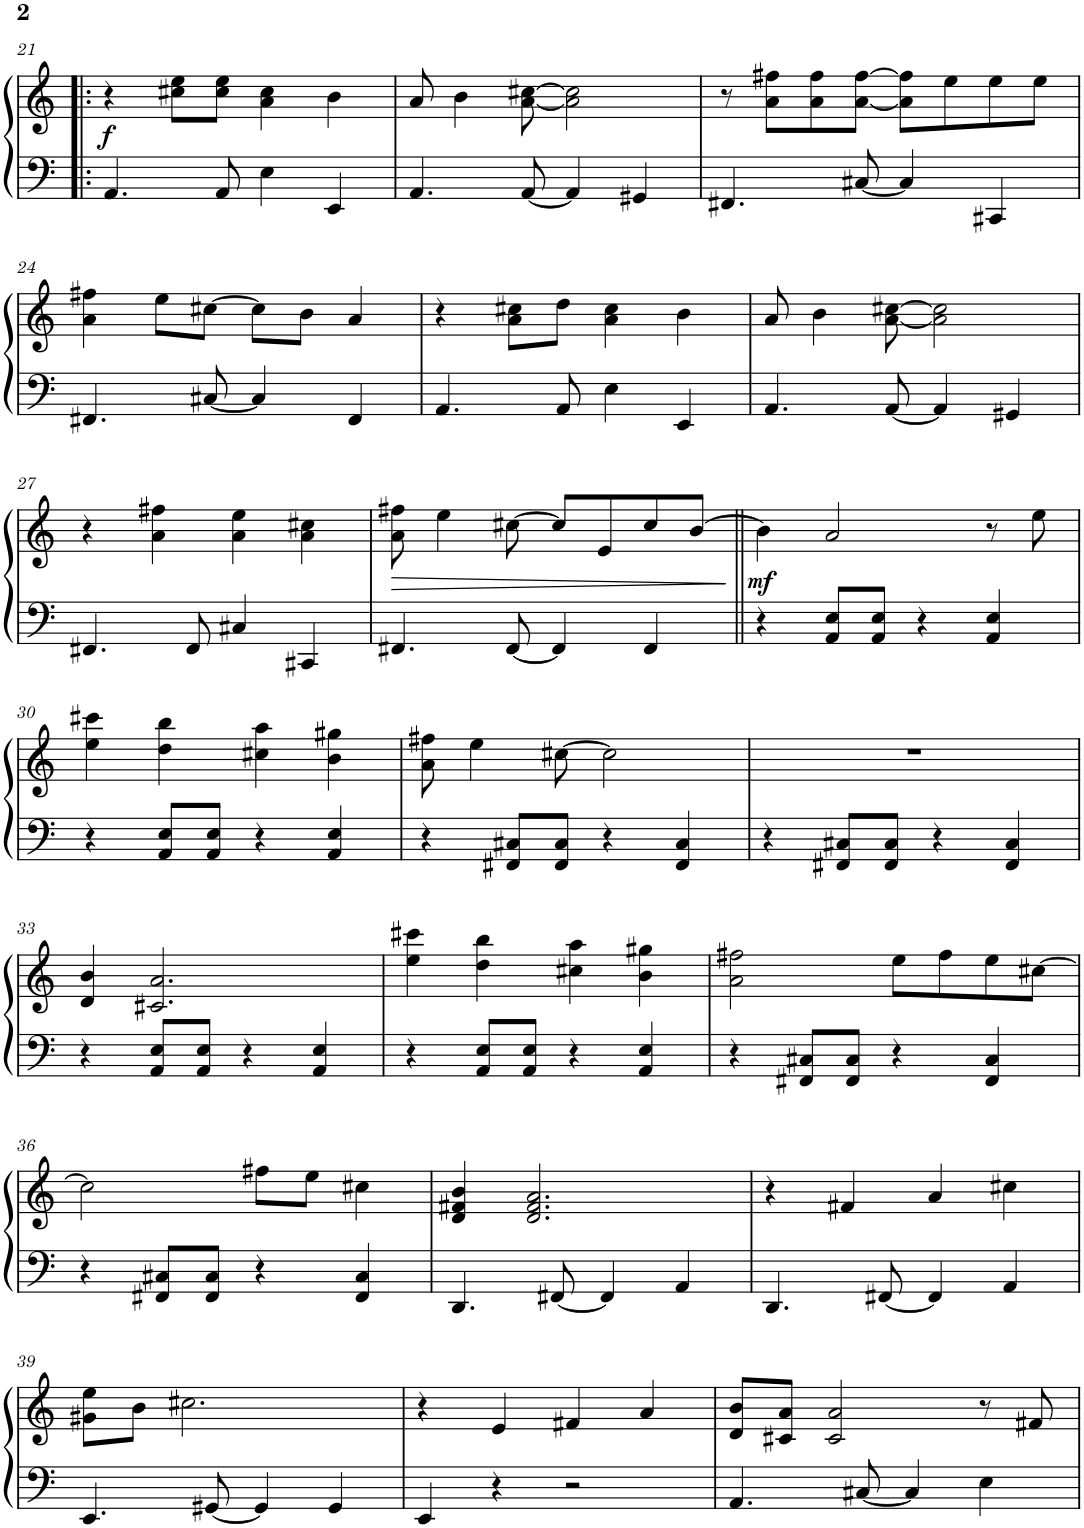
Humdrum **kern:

**kern	**kern	**dynam
*part1	*part1	*part1
*staff2	*staff1	*staff1/2
*I"Piano	*	*
*I'Pno.	*	*
!!LO:PB:g=z
*clefF4	*clefG2	*
*k[]	*k[]	*
*M4/4	*M4/4	*
=21!|:	=21!|:	=21!|:
!	!	!LO:DY:b
4.AA/	4r	f
.	8cc#X\ 8ee\L	.
8AA/	8cc#\ 8ee\J	.
4E\	4a\ 4cc#\	.
4EE/	4b\	.
=22	=22	=22
4.AA/	8a/	.
.	4b\	.
[8AA/	[8a\ [8cc#X\	.
4AA/]	2a\] 2cc#\]	.
4GG#X/	.	.
=23	=23	=23
4.FF#X/	8r	.
.	8a\ 8ff#X\L	.
.	8a\ 8ff#\	.
[8C#X/	[8a\ [8ff#\J	.
4C#/]	8a\] 8ff#\]L	.
.	8ee\	.
4CC#X/	8ee\	.
.	8ee\J	.
!!LO:LB:g=z
=24	=24	=24
4.FF#X/	4a\ 4ff#X\	.
.	8ee\L	.
[8C#X/	[8cc#X\J	.
4C#/]	8cc#\L]	.
.	8b\J	.
4FF#/	4a/	.
=25	=25	=25
4.AA/	4r	.
.	8a\ 8cc#X\L	.
8AA/	8dd\J	.
4E\	4a\ 4cc#\	.
4EE/	4b\	.
=26	=26	=26
4.AA/	8a/	.
.	4b\	.
[8AA/	[8a\ [8cc#X\	.
4AA/]	2a\] 2cc#\]	.
4GG#X/	.	.
!!LO:LB:g=z
=27	=27	=27
4.FF#X/	4r	.
.	4a\ 4ff#X\	.
8FF#/	.	.
4C#X/	4a\ 4ee\	.
4CC#X/	4a\ 4cc#X\	.
=28	=28	=28
!	!	!LO:HP:b
4.FF#X/	8a\ 8ff#X\	>
.	4ee\	.
[8FF#/	[8cc#X\	.
4FF#/]	8cc#/L]	.
.	8e/	.
4FF#/	8cc#/	.
.	[8b/J	.
.	.	]
=29||	=29||	=29||
!	!	!LO:DY:b
4r	4b\]	mf
8AA/ 8E/L	2a/	.
8AA/ 8E/J	.	.
4r	.	.
4AA/ 4E/	8r	.
.	8ee\	.
!!LO:LB:g=z
=30	=30	=30
4r	4ee\ 4ccc#X\	.
8AA/ 8E/L	4dd\ 4bb\	.
8AA/ 8E/J	.	.
4r	4cc#X\ 4aa\	.
4AA/ 4E/	4b\ 4gg#X\	.
=31	=31	=31
4r	8a\ 8ff#X\	.
.	4ee\	.
8FF#X/ 8C#X/L	.	.
8FF#/ 8C#/J	[8cc#X\	.
4r	2cc#\]	.
4FF#/ 4C#/	.	.
=32	=32	=32
4r	1r	.
8FF#X/ 8C#X/L	.	.
8FF#/ 8C#/J	.	.
4r	.	.
4FF#/ 4C#/	.	.
!!LO:LB:g=z
=33	=33	=33
4r	4d/ 4b/	.
8AA/ 8E/L	2.c#X/ 2.a/	.
8AA/ 8E/J	.	.
4r	.	.
4AA/ 4E/	.	.
=34	=34	=34
4r	4ee\ 4ccc#X\	.
8AA/ 8E/L	4dd\ 4bb\	.
8AA/ 8E/J	.	.
4r	4cc#X\ 4aa\	.
4AA/ 4E/	4b\ 4gg#X\	.
=35	=35	=35
4r	2a\ 2ff#X\	.
8FF#X/ 8C#X/L	.	.
8FF#/ 8C#/J	.	.
4r	8ee\L	.
.	8ff#\	.
4FF#/ 4C#/	8ee\	.
.	[8cc#X\J	.
!!LO:LB:g=z
=36	=36	=36
4r	2cc#\]	.
8FF#X/ 8C#X/L	.	.
8FF#/ 8C#/J	.	.
4r	8ff#X\L	.
.	8ee\J	.
4FF#/ 4C#/	4cc#X\	.
=37	=37	=37
4.DD/	4d/ 4f#X/ 4b/	.
.	2.d/ 2.f#/ 2.a/	.
[8FF#X/	.	.
4FF#/]	.	.
4AA/	.	.
=38	=38	=38
4.DD/	4r	.
.	4f#X/	.
[8FF#X/	.	.
4FF#/]	4a/	.
4AA/	4cc#X\	.
!!LO:LB:g=z
=39	=39	=39
4.EE/	8g#X\ 8ee\L	.
.	8b\J	.
.	2.cc#X\	.
[8GG#X/	.	.
4GG#/]	.	.
4GG#/	.	.
=40	=40	=40
4EE/	4r	.
4r	4e/	.
2r	4f#X/	.
.	4a/	.
=41	=41	=41
4.AA/	8d/ 8b/L	.
.	8c#X/ 8a/J	.
.	2c#/ 2a/	.
[8C#X/	.	.
4C#/]	.	.
4E\	8r	.
.	8f#X/	.
=	=	=
*-	*-	*-
